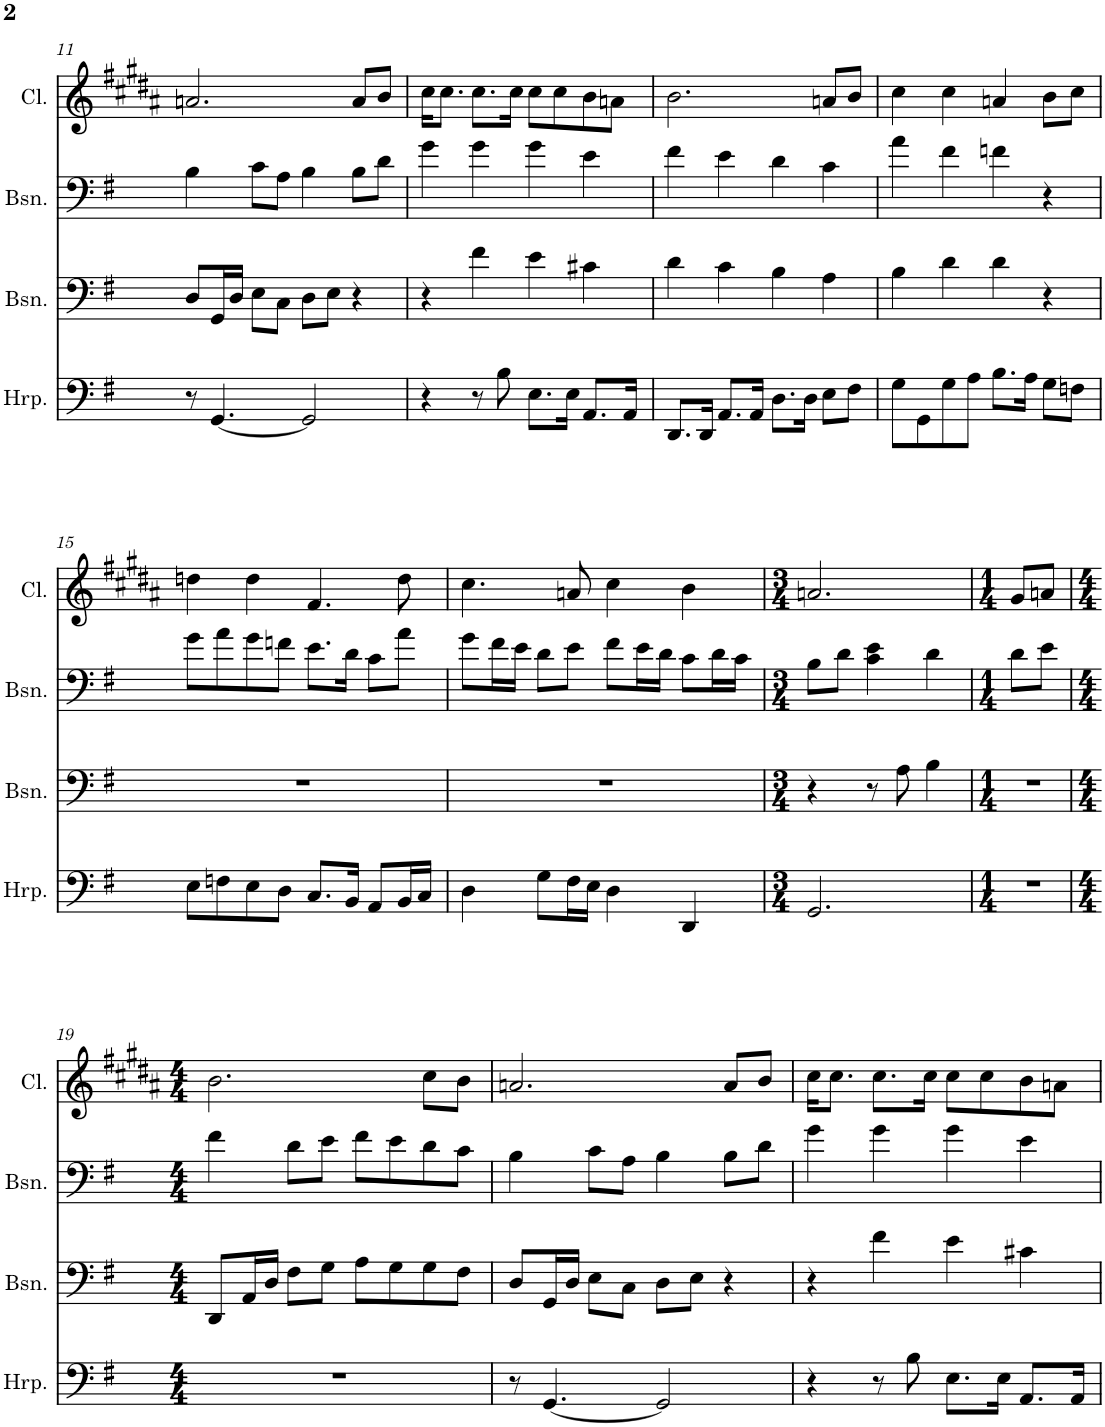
**kern	**kern	**kern	**kern
*part4	*part3	*part2	*part1
*staff4	*staff3	*staff2	*staff1
*I"Harp	*I"Bassoon	*I"Bassoon	*I"Clarinet
*I'Hrp.	*I'Bsn.	*I'Bsn.	*I'Cl.
!!LO:PB:g=z
*clefF4	*clefF4	*clefF4	*clefG2
*	*	*	*Trd1c2
*k[f#]	*k[f#]	*k[f#]	*k[f#c#g#d#a#]
*M4/4	*M4/4	*M4/4	*M4/4
=11	=11	=11	=11
8r	8D/L	4B\	2.an/
[4.GG/	16GG/L	.	.
.	16D/JJ	.	.
.	8E\L	8c\L	.
.	8C\J	8A\J	.
2GG/]	8D\L	4B\	.
.	8E\J	.	.
.	4r	8B\L	8a/L
.	.	8d\J	8b/J
=12	=12	=12	=12
4r	4r	4g\	16cc#\KL
.	.	.	8.cc#\J
8r	4f#\	4g\	8.cc#\L
8B\	.	.	.
.	.	.	16cc#\Jk
8.E\L	4e\	4g\	8cc#\L
.	.	.	8cc#\
16E\Jk	.	.	.
8.AA/L	4c#X\	4e\	8b\
.	.	.	8an\J
16AA/Jk	.	.	.
=13	=13	=13	=13
8.DD/L	4d\	4f#\	2.b\
16DD/Jk	.	.	.
8.AA/L	4c\	4e\	.
16AA/Jk	.	.	.
8.D\L	4B\	4d\	.
16D\Jk	.	.	.
8E\L	4A\	4c\	8an/L
8F#\J	.	.	8b/J
=14	=14	=14	=14
8G\L	4B\	4a\	4cc#\
8GG\	.	.	.
8G\	4d\	4f#\	4cc#\
8A\J	.	.	.
8.B\L	4d\	4fn\	4an/
16A\Jk	.	.	.
8G\L	4r	4r	8b\L
8Fn\J	.	.	8cc#\J
!!LO:LB:g=z
=15	=15	=15	=15
8E\L	1r	8g\L	4ddn\
8Fn\	.	8a\	.
8E\	.	8g\	4dd\
8D\J	.	8fn\J	.
8.C/L	.	8.e\L	4.f#/
16BB/Jk	.	16d\Jk	.
8AA/L	.	8c\L	.
16BB/L	.	8a\J	8dd\
16C/JJ	.	.	.
=16	=16	=16	=16
4D\	1r	8g\L	4.cc#\
.	.	16f#\L	.
.	.	16e\JJ	.
8G\L	.	8d\L	.
16F#\L	.	8e\J	8an/
16E\JJ	.	.	.
4D\	.	8f#\L	4cc#\
.	.	16e\L	.
.	.	16d\JJ	.
4DD/	.	8c\L	4b\
.	.	16d\L	.
.	.	16c\JJ	.
=17	=17	=17	=17
*M3/4	*M3/4	*M3/4	*M3/4
2.GG/	4r	8B\L	2.an/
.	.	8d\J	.
.	8r	4c\ 4e\	.
.	8A\	.	.
.	4B\	4d\	.
=18	=18	=18	=18
*M1/4	*M1/4	*M1/4	*M1/4
4r	4r	8d\L	8g#/L
.	.	8e\J	8an/J
!!LO:LB:g=z
=19	=19	=19	=19
*M4/4	*M4/4	*M4/4	*M4/4
1r	8DD/L	4f#\	2.b\
.	16AA/L	.	.
.	16D/JJ	.	.
.	8F#\L	8d\L	.
.	8G\J	8e\J	.
.	8A\L	8f#\L	.
.	8G\	8e\	.
.	8G\	8d\	8cc#\L
.	8F#\J	8c\J	8b\J
=20	=20	=20	=20
8r	8D/L	4B\	2.an/
[4.GG/	16GG/L	.	.
.	16D/JJ	.	.
.	8E\L	8c\L	.
.	8C\J	8A\J	.
2GG/]	8D\L	4B\	.
.	8E\J	.	.
.	4r	8B\L	8a/L
.	.	8d\J	8b/J
=21	=21	=21	=21
4r	4r	4g\	16cc#\KL
.	.	.	8.cc#\J
8r	4f#\	4g\	8.cc#\L
8B\	.	.	.
.	.	.	16cc#\Jk
8.E\L	4e\	4g\	8cc#\L
.	.	.	8cc#\
16E\Jk	.	.	.
8.AA/L	4c#X\	4e\	8b\
.	.	.	8an\J
16AA/Jk	.	.	.
=	=	=	=
*-	*-	*-	*-
